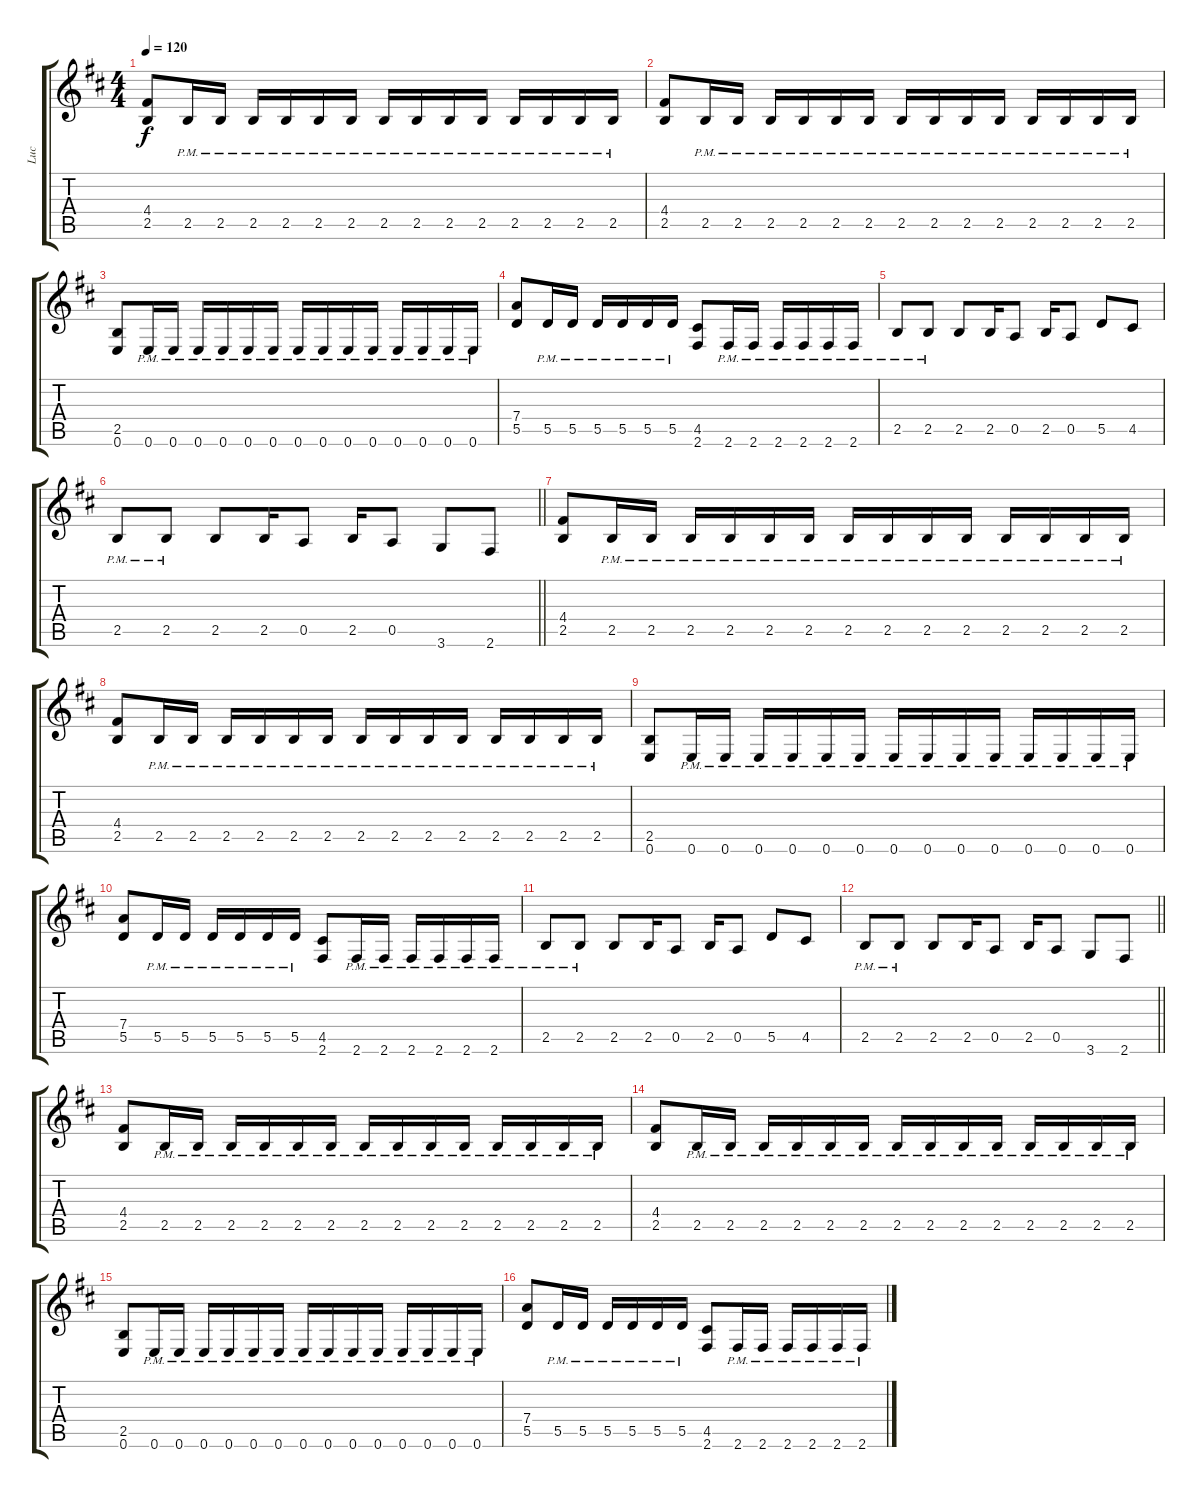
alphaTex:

\track ("Luc" "Luc") {instrument distortionguitar}
\staff {score tabs}
\tuning (E4 B3 G3 D3 A2 E2) {hide}
\ts (4 4)
\tempo 120
\clef g2
\ks bminor
(4.4 2.5).8{dy f} 2.5{pm}.16 2.5{pm}.16 2.5{pm}.16 2.5{pm}.16 2.5{pm}.16 2.5{pm}.16 2.5{pm}.16 2.5{pm}.16 2.5{pm}.16 2.5{pm}.16 2.5{pm}.16 2.5{pm}.16 2.5{pm}.16 2.5{pm}.16 |
(4.4 2.5).8 2.5{pm}.16 2.5{pm}.16 2.5{pm}.16 2.5{pm}.16 2.5{pm}.16 2.5{pm}.16 2.5{pm}.16 2.5{pm}.16 2.5{pm}.16 2.5{pm}.16 2.5{pm}.16 2.5{pm}.16 2.5{pm}.16 2.5{pm}.16 |
(2.5 0.6).8 0.6{pm}.16 0.6{pm}.16 0.6{pm}.16 0.6{pm}.16 0.6{pm}.16 0.6{pm}.16 0.6{pm}.16 0.6{pm}.16 0.6{pm}.16 0.6{pm}.16 0.6{pm}.16 0.6{pm}.16 0.6{pm}.16 0.6{pm}.16 |
(7.4 5.5).8 5.5{pm}.16 5.5{pm}.16 5.5{pm}.16 5.5{pm}.16 5.5{pm}.16 5.5{pm}.16 (4.5 2.6).8 2.6{pm}.16 2.6{pm}.16 2.6{pm}.16 2.6{pm}.16 2.6{pm}.16 2.6{pm}.16 |
2.5{pm}.8 2.5{pm}.8 2.5.8 2.5.16 0.5.8 2.5.16 0.5.8 5.5.8 4.5.8 |
\barLineRight lightlight
2.5{pm}.8 2.5{pm}.8 2.5.8 2.5.16 0.5.8 2.5.16 0.5.8 3.6.8 2.6.8 |
(4.4 2.5).8 2.5{pm}.16 2.5{pm}.16 2.5{pm}.16 2.5{pm}.16 2.5{pm}.16 2.5{pm}.16 2.5{pm}.16 2.5{pm}.16 2.5{pm}.16 2.5{pm}.16 2.5{pm}.16 2.5{pm}.16 2.5{pm}.16 2.5{pm}.16 |
(4.4 2.5).8 2.5{pm}.16 2.5{pm}.16 2.5{pm}.16 2.5{pm}.16 2.5{pm}.16 2.5{pm}.16 2.5{pm}.16 2.5{pm}.16 2.5{pm}.16 2.5{pm}.16 2.5{pm}.16 2.5{pm}.16 2.5{pm}.16 2.5{pm}.16 |
(2.5 0.6).8 0.6{pm}.16 0.6{pm}.16 0.6{pm}.16 0.6{pm}.16 0.6{pm}.16 0.6{pm}.16 0.6{pm}.16 0.6{pm}.16 0.6{pm}.16 0.6{pm}.16 0.6{pm}.16 0.6{pm}.16 0.6{pm}.16 0.6{pm}.16 |
(7.4 5.5).8 5.5{pm}.16 5.5{pm}.16 5.5{pm}.16 5.5{pm}.16 5.5{pm}.16 5.5{pm}.16 (4.5 2.6).8 2.6{pm}.16 2.6{pm}.16 2.6{pm}.16 2.6{pm}.16 2.6{pm}.16 2.6{pm}.16 |
2.5{pm}.8 2.5{pm}.8 2.5.8 2.5.16 0.5.8 2.5.16 0.5.8 5.5.8 4.5.8 |
\barLineRight lightlight
2.5{pm}.8 2.5{pm}.8 2.5.8 2.5.16 0.5.8 2.5.16 0.5.8 3.6.8 2.6.8 |
(4.4 2.5).8 2.5{pm}.16 2.5{pm}.16 2.5{pm}.16 2.5{pm}.16 2.5{pm}.16 2.5{pm}.16 2.5{pm}.16 2.5{pm}.16 2.5{pm}.16 2.5{pm}.16 2.5{pm}.16 2.5{pm}.16 2.5{pm}.16 2.5{pm}.16 |
(4.4 2.5).8 2.5{pm}.16 2.5{pm}.16 2.5{pm}.16 2.5{pm}.16 2.5{pm}.16 2.5{pm}.16 2.5{pm}.16 2.5{pm}.16 2.5{pm}.16 2.5{pm}.16 2.5{pm}.16 2.5{pm}.16 2.5{pm}.16 2.5{pm}.16 |
(2.5 0.6).8 0.6{pm}.16 0.6{pm}.16 0.6{pm}.16 0.6{pm}.16 0.6{pm}.16 0.6{pm}.16 0.6{pm}.16 0.6{pm}.16 0.6{pm}.16 0.6{pm}.16 0.6{pm}.16 0.6{pm}.16 0.6{pm}.16 0.6{pm}.16 |
(7.4 5.5).8 5.5{pm}.16 5.5{pm}.16 5.5{pm}.16 5.5{pm}.16 5.5{pm}.16 5.5{pm}.16 (4.5 2.6).8 2.6{pm}.16 2.6{pm}.16 2.6{pm}.16 2.6{pm}.16 2.6{pm}.16 2.6{pm}.16
